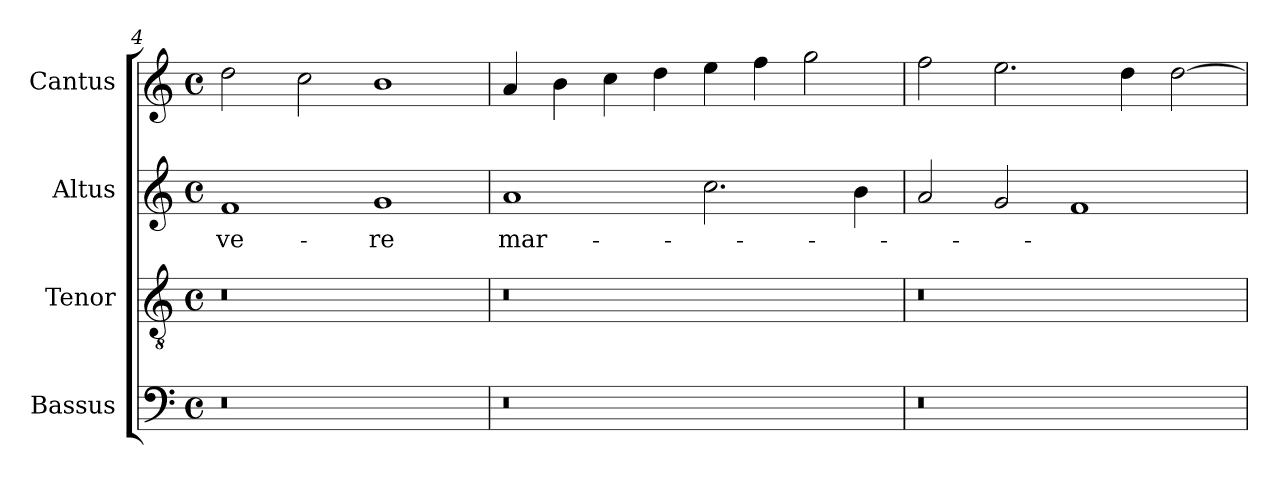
**kern	**kern	**kern	**text	**kern
*part4	*part3	*part2	*part2	*part1
*staff4	*staff3	*staff2	*staff2	*staff1
*I"Bassus	*I"Tenor	*I"Altus	*	*I"Cantus
*clefF4	*clefGv2	*clefG2	*	*clefG2
*M4/4	*M4/4	*M4/4	*	*M4/4
*met(c)	*met(c)	*met(c)	*	*met(c)
=4	=4	=4	=4	=4
!	!	!	!LO:LY:b:cj	!
0r	0r	1f	ve-	2dd\
.	.	.	.	2cc\
!	!	!	!LO:LY:b:cj	!
.	.	1g	-re	1b
=5	=5	=5	=5	=5
!	!	!	!LO:LY:b	!
0r	0r	1a	mar-	4a/
.	.	.	.	4b\
.	.	.	.	4cc\
.	.	.	.	4dd\
.	.	2.cc\	.	4ee\
.	.	.	.	4ff\
.	.	.	.	2gg\
.	.	4b\	.	.
=6	=6	=6	=6	=6
0r	0r	2a/	.	2ff\
.	.	2g/	.	2.ee\
.	.	1f	.	.
.	.	.	.	4dd\
.	.	.	.	[>2dd\
=	=	=	=	=
*-	*-	*-	*-	*-
